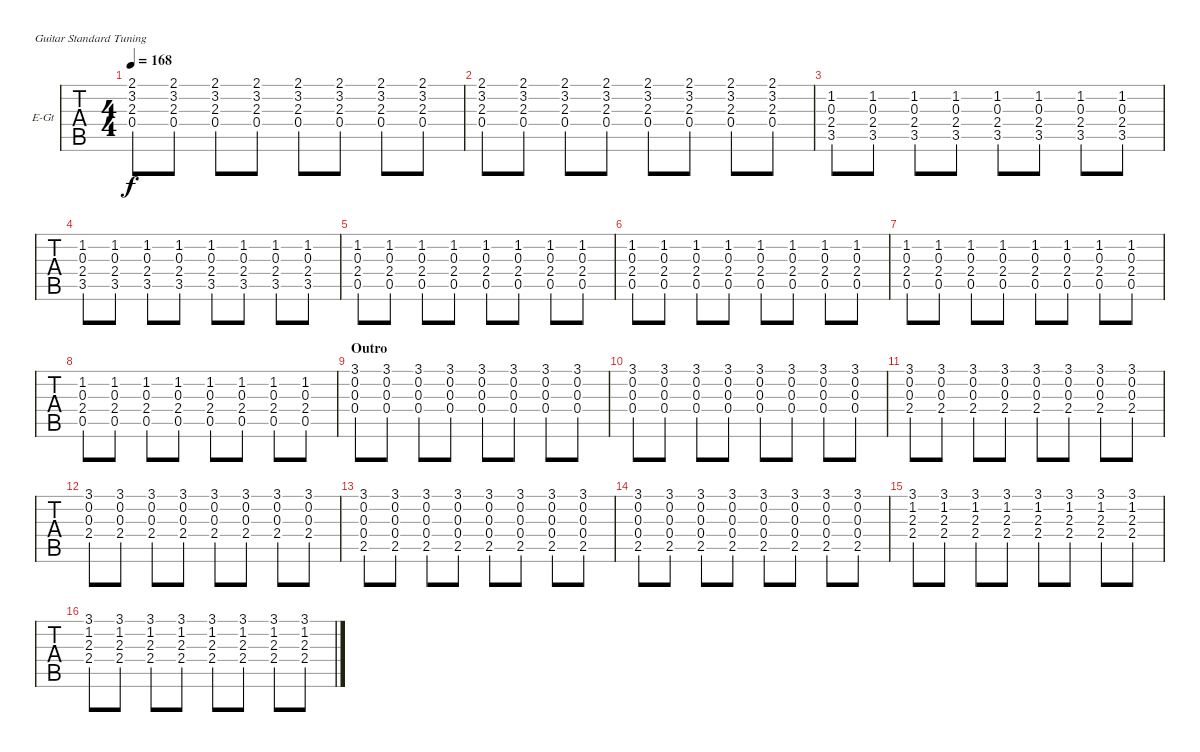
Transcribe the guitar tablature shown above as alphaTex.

\bracketExtendMode groupsimilarinstruments
\firstSystemTrackNameOrientation horizontal
\otherSystemsTrackNameOrientation horizontal
\track ("Nick" "E-Gt") {instrument overdrivenguitar}
\staff {tabs}
\tuning (E4 B3 G3 D3 A2 E2)
\ts (4 4)
\tempo 168
\clef g2
\ks c
(2.1 3.2 2.3 0.4).8{dy f} (2.1 3.2 2.3 0.4).8 (2.1 3.2 2.3 0.4).8 (2.1 3.2 2.3 0.4).8 (2.1 3.2 2.3 0.4).8 (2.1 3.2 2.3 0.4).8 (2.1 3.2 2.3 0.4).8 (2.1 3.2 2.3 0.4).8 |
(2.1 3.2 2.3 0.4).8 (2.1 3.2 2.3 0.4).8 (2.1 3.2 2.3 0.4).8 (2.1 3.2 2.3 0.4).8 (2.1 3.2 2.3 0.4).8 (2.1 3.2 2.3 0.4).8 (2.1 3.2 2.3 0.4).8 (2.1 3.2 2.3 0.4).8 |
(1.2 0.3 2.4 3.5).8 (1.2 0.3 2.4 3.5).8 (1.2 0.3 2.4 3.5).8 (1.2 0.3 2.4 3.5).8 (1.2 0.3 2.4 3.5).8 (1.2 0.3 2.4 3.5).8 (1.2 0.3 2.4 3.5).8 (1.2 0.3 2.4 3.5).8 |
(1.2 0.3 2.4 3.5).8 (1.2 0.3 2.4 3.5).8 (1.2 0.3 2.4 3.5).8 (1.2 0.3 2.4 3.5).8 (1.2 0.3 2.4 3.5).8 (1.2 0.3 2.4 3.5).8 (1.2 0.3 2.4 3.5).8 (1.2 0.3 2.4 3.5).8 |
(1.2 0.3 2.4 0.5).8 (1.2 0.3 2.4 0.5).8 (1.2 0.3 2.4 0.5).8 (1.2 0.3 2.4 0.5).8 (1.2 0.3 2.4 0.5).8 (1.2 0.3 2.4 0.5).8 (1.2 0.3 2.4 0.5).8 (1.2 0.3 2.4 0.5).8 |
(1.2 0.3 2.4 0.5).8 (1.2 0.3 2.4 0.5).8 (1.2 0.3 2.4 0.5).8 (1.2 0.3 2.4 0.5).8 (1.2 0.3 2.4 0.5).8 (1.2 0.3 2.4 0.5).8 (1.2 0.3 2.4 0.5).8 (1.2 0.3 2.4 0.5).8 |
(1.2 0.3 2.4 0.5).8 (1.2 0.3 2.4 0.5).8 (1.2 0.3 2.4 0.5).8 (1.2 0.3 2.4 0.5).8 (1.2 0.3 2.4 0.5).8 (1.2 0.3 2.4 0.5).8 (1.2 0.3 2.4 0.5).8 (1.2 0.3 2.4 0.5).8 |
(1.2 0.3 2.4 0.5).8 (1.2 0.3 2.4 0.5).8 (1.2 0.3 2.4 0.5).8 (1.2 0.3 2.4 0.5).8 (1.2 0.3 2.4 0.5).8 (1.2 0.3 2.4 0.5).8 (1.2 0.3 2.4 0.5).8 (1.2 0.3 2.4 0.5).8 |
\section ("" "Outro")
(3.1 0.2 0.3 0.4).8 (3.1 0.2 0.3 0.4).8 (3.1 0.2 0.3 0.4).8 (3.1 0.2 0.3 0.4).8 (3.1 0.2 0.3 0.4).8 (3.1 0.2 0.3 0.4).8 (3.1 0.2 0.3 0.4).8 (3.1 0.2 0.3 0.4).8 |
(3.1 0.2 0.3 0.4).8 (3.1 0.2 0.3 0.4).8 (3.1 0.2 0.3 0.4).8 (3.1 0.2 0.3 0.4).8 (3.1 0.2 0.3 0.4).8 (3.1 0.2 0.3 0.4).8 (3.1 0.2 0.3 0.4).8 (3.1 0.2 0.3 0.4).8 |
(3.1 0.2 0.3 2.4).8 (3.1 0.2 0.3 2.4).8 (3.1 0.2 0.3 2.4).8 (3.1 0.2 0.3 2.4).8 (3.1 0.2 0.3 2.4).8 (3.1 0.2 0.3 2.4).8 (3.1 0.2 0.3 2.4).8 (3.1 0.2 0.3 2.4).8 |
(3.1 0.2 0.3 2.4).8 (3.1 0.2 0.3 2.4).8 (3.1 0.2 0.3 2.4).8 (3.1 0.2 0.3 2.4).8 (3.1 0.2 0.3 2.4).8 (3.1 0.2 0.3 2.4).8 (3.1 0.2 0.3 2.4).8 (3.1 0.2 0.3 2.4).8 |
(3.1 0.2 0.3 0.4 2.5).8 (3.1 0.2 0.3 0.4 2.5).8 (3.1 0.2 0.3 0.4 2.5).8 (3.1 0.2 0.3 0.4 2.5).8 (3.1 0.2 0.3 0.4 2.5).8 (3.1 0.2 0.3 0.4 2.5).8 (3.1 0.2 0.3 0.4 2.5).8 (3.1 0.2 0.3 0.4 2.5).8 |
(3.1 0.2 0.3 0.4 2.5).8 (3.1 0.2 0.3 0.4 2.5).8 (3.1 0.2 0.3 0.4 2.5).8 (3.1 0.2 0.3 0.4 2.5).8 (3.1 0.2 0.3 0.4 2.5).8 (3.1 0.2 0.3 0.4 2.5).8 (3.1 0.2 0.3 0.4 2.5).8 (3.1 0.2 0.3 0.4 2.5).8 |
(3.1 1.2 2.3 2.4).8 (3.1 1.2 2.3 2.4).8 (3.1 1.2 2.3 2.4).8 (3.1 1.2 2.3 2.4).8 (3.1 1.2 2.3 2.4).8 (3.1 1.2 2.3 2.4).8 (3.1 1.2 2.3 2.4).8 (3.1 1.2 2.3 2.4).8 |
(3.1 1.2 2.3 2.4).8 (3.1 1.2 2.3 2.4).8 (3.1 1.2 2.3 2.4).8 (3.1 1.2 2.3 2.4).8 (3.1 1.2 2.3 2.4).8 (3.1 1.2 2.3 2.4).8 (3.1 1.2 2.3 2.4).8 (3.1 1.2 2.3 2.4).8
